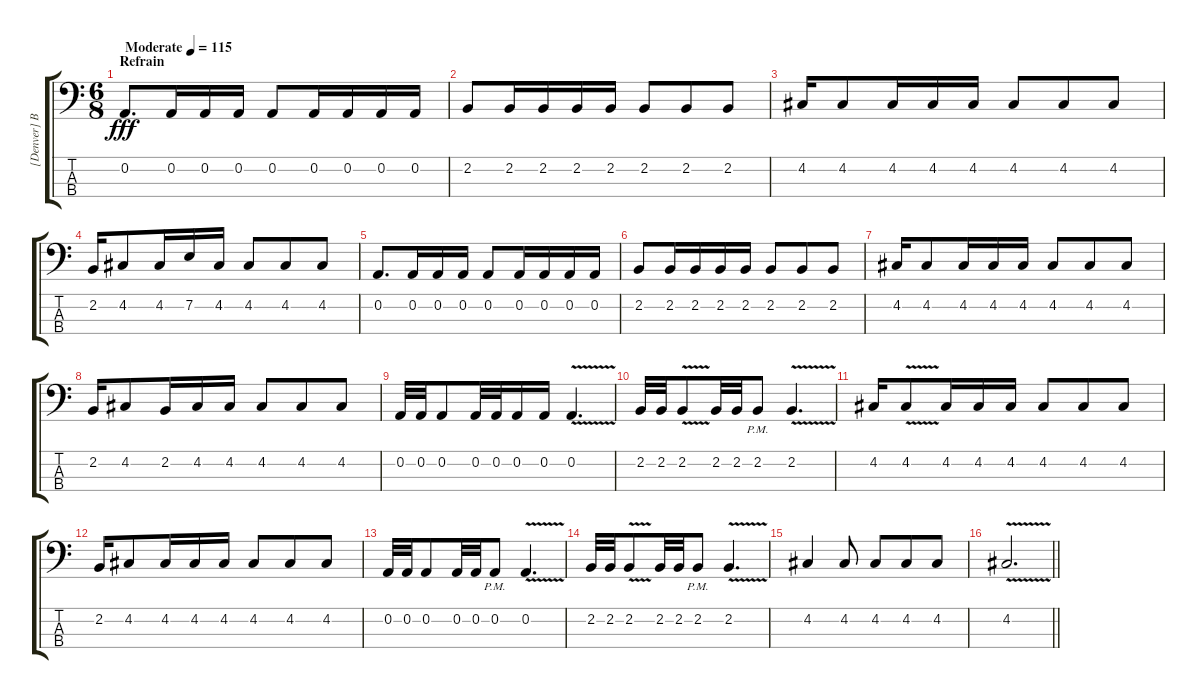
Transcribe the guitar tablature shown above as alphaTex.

\track ("[Denver] Bass Guitar " "[Denver] B") {instrument electricbassfinger}
\staff {score tabs}
\tuning (D2 A1 E1 A0) {hide}
\ts (6 8)
\section ("" "Refrain ")
\tempo (115 "Moderate")
\clef f4
\ks c
0.2.8{d dy fff instrument electricbassfinger} 0.2.16 0.2.16 0.2.16 0.2.8 0.2.16 0.2.16 0.2.16 0.2.16 |
2.2.8 2.2.16 2.2.16 2.2.16 2.2.16 2.2.8 2.2.8 2.2.8 |
4.2.16 4.2.8 4.2.16 4.2.16 4.2.16 4.2.8 4.2.8 4.2.8 |
2.2.16 4.2.8 4.2.16 7.2.16 4.2.16 4.2.8 4.2.8 4.2.8 |
0.2.8{d} 0.2.16 0.2.16 0.2.16 0.2.8 0.2.16 0.2.16 0.2.16 0.2.16 |
2.2.8 2.2.16 2.2.16 2.2.16 2.2.16 2.2.8 2.2.8 2.2.8 |
4.2.16 4.2.8 4.2.16 4.2.16 4.2.16 4.2.8 4.2.8 4.2.8 |
2.2.16 4.2.8 2.2.16 4.2.16 4.2.16 4.2.8 4.2.8 4.2.8 |
0.2.32 0.2.32 0.2.8 0.2.32 0.2.32 0.2.16 0.2.16 0.2{v}.4{d} |
2.2.32 2.2.32 2.2{v}.8 2.2.32 2.2.32 2.2{pm}.8 2.2{v}.4{d} |
4.2.16 4.2{v}.8 4.2.16 4.2.16 4.2.16 4.2.8 4.2.8 4.2.8 |
2.2.16 4.2.8 4.2.16 4.2.16 4.2.16 4.2.8 4.2.8 4.2.8 |
0.2.32 0.2.32 0.2.8 0.2.32 0.2.32 0.2{pm}.8 0.2{v}.4{d} |
2.2.32 2.2.32 2.2{v}.8 2.2.32 2.2.32 2.2{pm}.8 2.2{v}.4{d} |
4.2.4 4.2.8 4.2.8 4.2.8 4.2.8 |
\barLineRight lightlight
4.2{v}.2{d}
